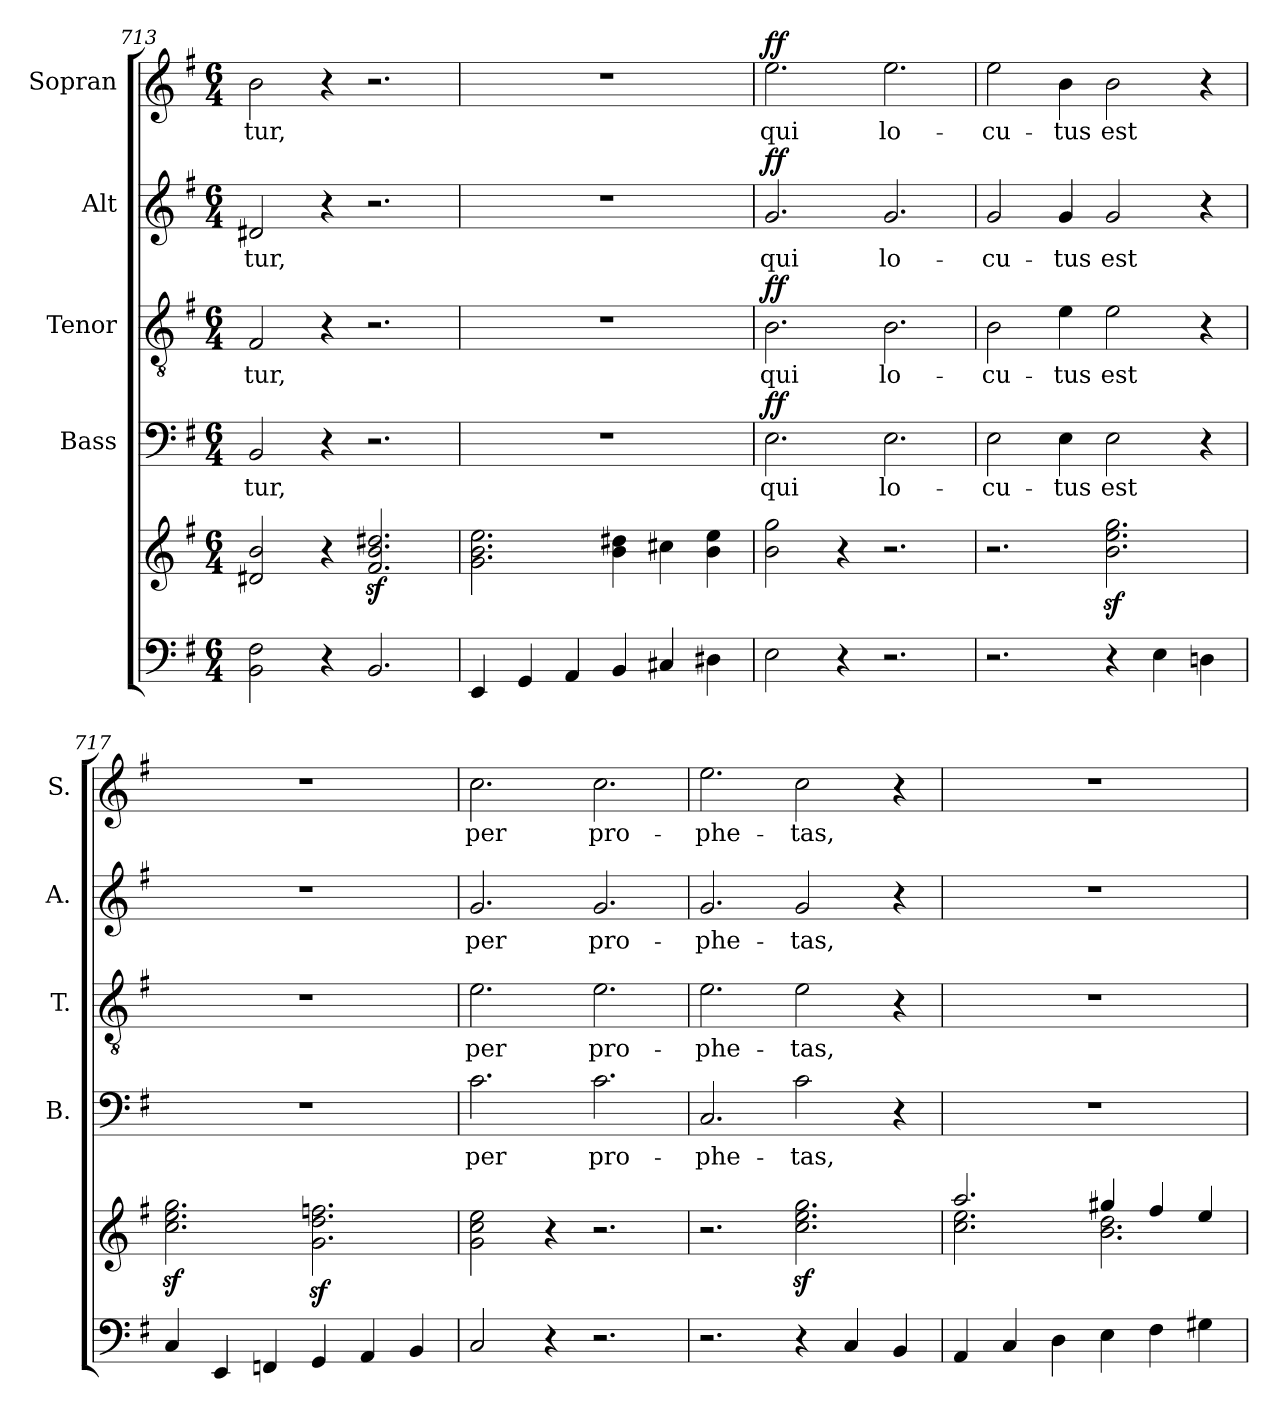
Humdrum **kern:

**kern	**kern	**kern	**text	**dynam	**kern	**text	**dynam	**kern	**text	**dynam	**kern	**text	**dynam
*part5	*part5	*part4	*part4	*part4	*part3	*part3	*part3	*part2	*part2	*part2	*part1	*part1	*part1
*staff6	*staff5	*staff4	*staff4	*staff4	*staff3	*staff3	*staff3	*staff2	*staff2	*staff2	*staff1	*staff1	*staff1
*	*	*I"Bass	*	*	*I"Tenor	*	*	*I"Alt	*	*	*I"Sopran	*	*
*	*	*I'B.	*	*	*I'T.	*	*	*I'A.	*	*	*I'S.	*	*
*clefF4	*clefG2	*clefF4	*	*	*clefGv2	*	*	*clefG2	*	*	*clefG2	*	*
*k[f#]	*k[f#]	*k[f#]	*	*	*k[f#]	*	*	*k[f#]	*	*	*k[f#]	*	*
*G:	*G:	*G:	*	*	*G:	*	*	*G:	*	*	*G:	*	*
*M6/4	*M6/4	*M6/4	*	*	*M6/4	*	*	*M6/4	*	*	*M6/4	*	*
=713	=713	=713	=713	=713	=713	=713	=713	=713	=713	=713	=713	=713	=713
!	!	!	!LO:LY:b	!	!	!LO:LY:b	!	!	!LO:LY:b	!	!	!LO:LY:b	!
2BB\ 2F#\	2d#X/ 2b/	2BB/	-tur,	.	2F#/	-tur,	.	2d#X/	-tur,	.	2b\	-tur,	.
4r	4r	4r	.	.	4r	.	.	4r	.	.	4r	.	.
2.BB/	2.f#/z< 2.b/z< 2.dd#X/z<	2.r	.	.	2.r	.	.	2.r	.	.	2.r	.	.
=714	=714	=714	=714	=714	=714	=714	=714	=714	=714	=714	=714	=714	=714
4EE/	2.g\ 2.b\ 2.ee\	1.r	.	.	1.r	.	.	1.r	.	.	1.r	.	.
4GG/	.	.	.	.	.	.	.	.	.	.	.	.	.
4AA/	.	.	.	.	.	.	.	.	.	.	.	.	.
4BB/	4b\ 4dd#X\	.	.	.	.	.	.	.	.	.	.	.	.
4C#X/	4cc#X\	.	.	.	.	.	.	.	.	.	.	.	.
4D#X\	4b\ 4ee\	.	.	.	.	.	.	.	.	.	.	.	.
=715	=715	=715	=715	=715	=715	=715	=715	=715	=715	=715	=715	=715	=715
!	!	!	!LO:LY:b	!LO:DY:a	!	!LO:LY:b	!LO:DY:a	!	!LO:LY:b	!LO:DY:a	!	!LO:LY:b	!LO:DY:a
2E\	2b\ 2gg\	2.E\	qui	ff	2.B\	qui	ff	2.g/	qui	ff	2.ee\	qui	ff
4r	4r	.	.	.	.	.	.	.	.	.	.	.	.
!	!	!	!LO:LY:b	!	!	!LO:LY:b	!	!	!LO:LY:b	!	!	!LO:LY:b	!
2.r	2.r	2.E\	lo-	.	2.B\	lo-	.	2.g/	lo-	.	2.ee\	lo-	.
=716	=716	=716	=716	=716	=716	=716	=716	=716	=716	=716	=716	=716	=716
!	!	!	!LO:LY:b	!	!	!LO:LY:b	!	!	!LO:LY:b	!	!	!LO:LY:b	!
2.r	2.r	2E\	-cu-	.	2B\	-cu-	.	2g/	-cu-	.	2ee\	-cu-	.
!	!	!	!LO:LY:b	!	!	!LO:LY:b	!	!	!LO:LY:b	!	!	!LO:LY:b	!
.	.	4E\	-tus	.	4e\	-tus	.	4g/	-tus	.	4b\	-tus	.
!	!	!	!LO:LY:b	!	!	!LO:LY:b	!	!	!LO:LY:b	!	!	!LO:LY:b	!
4r	2.b\z< 2.ee\z< 2.gg\z<	2E\	est	.	2e\	est	.	2g/	est	.	2b\	est	.
4E\	.	.	.	.	.	.	.	.	.	.	.	.	.
4Dn\	.	4r	.	.	4r	.	.	4r	.	.	4r	.	.
!!LO:LB:g=z
=717	=717	=717	=717	=717	=717	=717	=717	=717	=717	=717	=717	=717	=717
4C/	2.cc\z< 2.ee\z< 2.gg\z<	1.r	.	.	1.r	.	.	1.r	.	.	1.r	.	.
4EE/	.	.	.	.	.	.	.	.	.	.	.	.	.
4FFn/	.	.	.	.	.	.	.	.	.	.	.	.	.
4GG/	2.g\z< 2.dd\z< 2.ffn\z<	.	.	.	.	.	.	.	.	.	.	.	.
4AA/	.	.	.	.	.	.	.	.	.	.	.	.	.
4BB/	.	.	.	.	.	.	.	.	.	.	.	.	.
=718	=718	=718	=718	=718	=718	=718	=718	=718	=718	=718	=718	=718	=718
!	!	!	!LO:LY:b	!	!	!LO:LY:b	!	!	!LO:LY:b	!	!	!LO:LY:b	!
2C/	2g\ 2cc\ 2ee\	2.c\	per	.	2.e\	per	.	2.g/	per	.	2.cc\	per	.
4r	4r	.	.	.	.	.	.	.	.	.	.	.	.
!	!	!	!LO:LY:b	!	!	!LO:LY:b	!	!	!LO:LY:b	!	!	!LO:LY:b	!
2.r	2.r	2.c\	pro-	.	2.e\	pro-	.	2.g/	pro-	.	2.cc\	pro-	.
=719	=719	=719	=719	=719	=719	=719	=719	=719	=719	=719	=719	=719	=719
!	!	!	!LO:LY:b	!	!	!LO:LY:b	!	!	!LO:LY:b	!	!	!LO:LY:b	!
2.r	2.r	2.C/	-phe-	.	2.e\	-phe-	.	2.g/	-phe-	.	2.ee\	-phe-	.
!	!	!	!LO:LY:b	!	!	!LO:LY:b	!	!	!LO:LY:b	!	!	!LO:LY:b	!
4r	2.cc\z< 2.ee\z< 2.gg\z<	2c\	-tas,	.	2e\	-tas,	.	2g/	-tas,	.	2cc\	-tas,	.
4C/	.	.	.	.	.	.	.	.	.	.	.	.	.
4BB/	.	4r	.	.	4r	.	.	4r	.	.	4r	.	.
=720	=720	=720	=720	=720	=720	=720	=720	=720	=720	=720	=720	=720	=720
*	*^	*	*	*	*	*	*	*	*	*	*	*	*
4AA/	2.aa/	2.cc\ 2.ee\	1.r	.	.	1.r	.	.	1.r	.	.	1.r	.	.
4C/	.	.	.	.	.	.	.	.	.	.	.	.	.	.
4D\	.	.	.	.	.	.	.	.	.	.	.	.	.	.
4E\	4gg#X/	2.b\ 2.dd\	.	.	.	.	.	.	.	.	.	.	.	.
4F#\	4ff#/	.	.	.	.	.	.	.	.	.	.	.	.	.
4G#X\	4ee/	.	.	.	.	.	.	.	.	.	.	.	.	.
*	*v	*v	*	*	*	*	*	*	*	*	*	*	*	*
=	=	=	=	=	=	=	=	=	=	=	=	=	=
*-	*-	*-	*-	*-	*-	*-	*-	*-	*-	*-	*-	*-	*-
